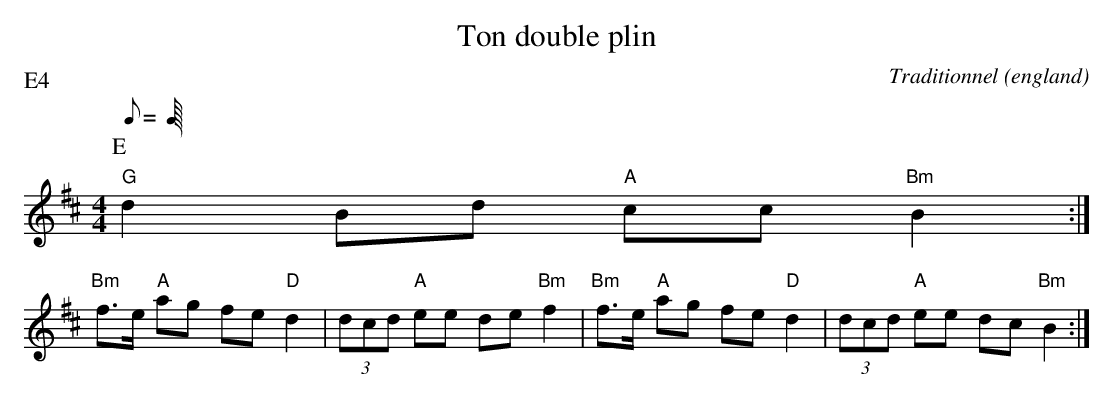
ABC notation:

X:1
T:Ton double plin
O:england
M:4/4
L:1/8
Q:C2=160
C:Traditionnel
P:E4
K:D
P:E
\lbraf"Bm"B>A Bc fe "A"c2|
"G"d2 Bd "A"cc "Bm"B2:|
"Bm"f>e "A"ag fe "D"d2|(3dcd "A"ee de "Bm"f2|\
"Bm"f>e "A"ag fe "D"d2|(3dcd "A"ee dc "Bm"B2:|
